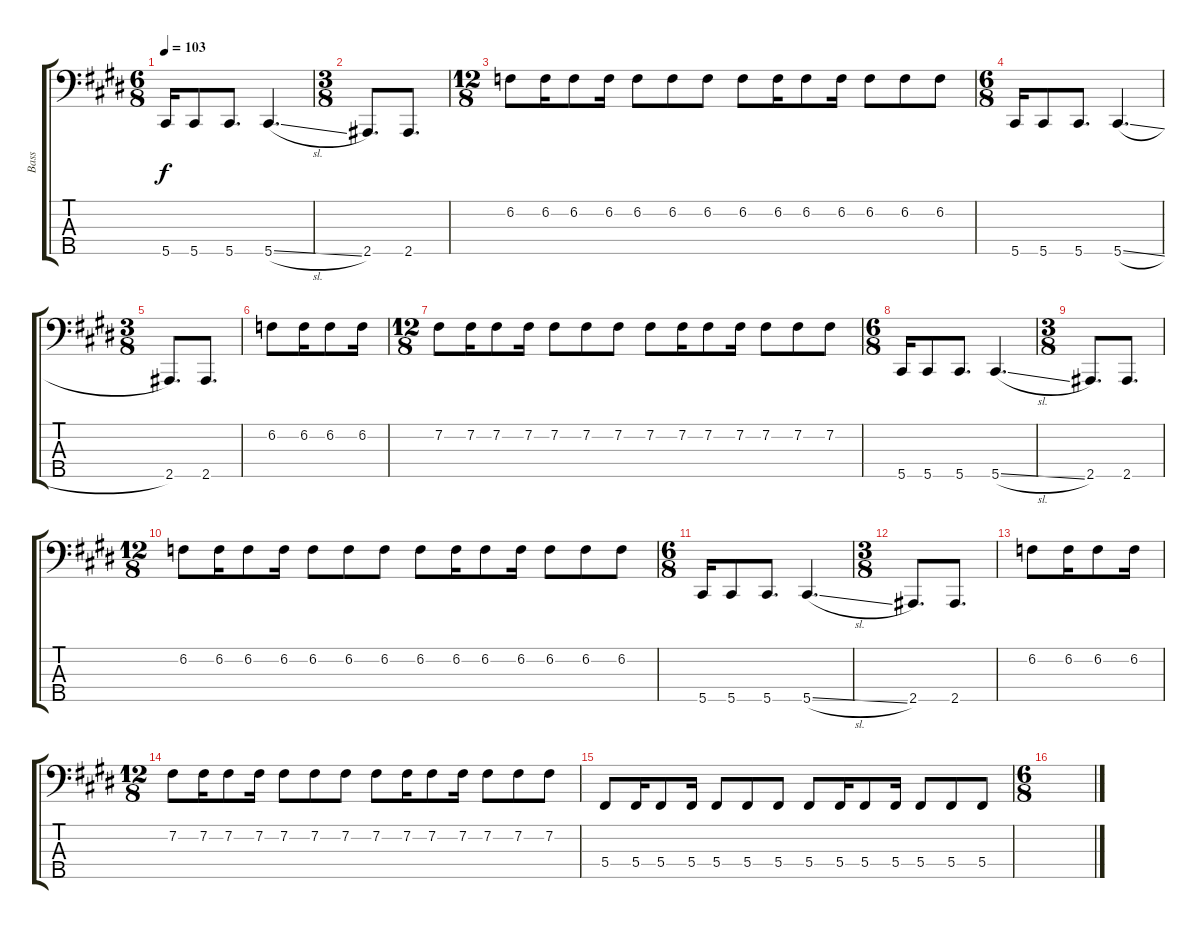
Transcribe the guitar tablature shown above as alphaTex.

\track ("Bass" "Bass") {instrument distortionguitar}
\staff {score tabs}
\tuning (E2 B1 Gb1 Db1 Ab0) {hide}
\ts (6 8)
\tempo 103
\clef f4
\ks e
5.5.16{dy f} 5.5.8 5.5.8{d} 5.5{sl}.4{d} |
\ts (3 8)
\ks c#minor
2.5.8{d} 2.5.8{d} |
\ts (12 8)
6.2.8 6.2.16 6.2.8 6.2.16 6.2.8 6.2.8 6.2.8 6.2.8 6.2.16 6.2.8 6.2.16 6.2.8 6.2.8 6.2.8 |
\ts (6 8)
\ks e
5.5.16 5.5.8 5.5.8{d} 5.5{sl}.4{d} |
\ts (3 8)
\ks c#minor
2.5.8{d} 2.5.8{d} |
6.2.8 6.2.16 6.2.8 6.2.16 |
\ts (12 8)
7.2.8 7.2.16 7.2.8 7.2.16 7.2.8 7.2.8 7.2.8 7.2.8 7.2.16 7.2.8 7.2.16 7.2.8 7.2.8 7.2.8 |
\ts (6 8)
\ks e
5.5.16 5.5.8 5.5.8{d} 5.5{sl}.4{d} |
\ts (3 8)
\ks c#minor
2.5.8{d} 2.5.8{d} |
\ts (12 8)
6.2.8 6.2.16 6.2.8 6.2.16 6.2.8 6.2.8 6.2.8 6.2.8 6.2.16 6.2.8 6.2.16 6.2.8 6.2.8 6.2.8 |
\ts (6 8)
\ks e
5.5.16 5.5.8 5.5.8{d} 5.5{sl}.4{d} |
\ts (3 8)
\ks c#minor
2.5.8{d} 2.5.8{d} |
6.2.8 6.2.16 6.2.8 6.2.16 |
\ts (12 8)
7.2.8 7.2.16 7.2.8 7.2.16 7.2.8 7.2.8 7.2.8 7.2.8 7.2.16 7.2.8 7.2.16 7.2.8 7.2.8 7.2.8 |
\ks e
5.4.8 5.4.16 5.4.8 5.4.16 5.4.8 5.4.8 5.4.8 5.4.8 5.4.16 5.4.8 5.4.16 5.4.8 5.4.8 5.4.8 |
\ts (6 8)
